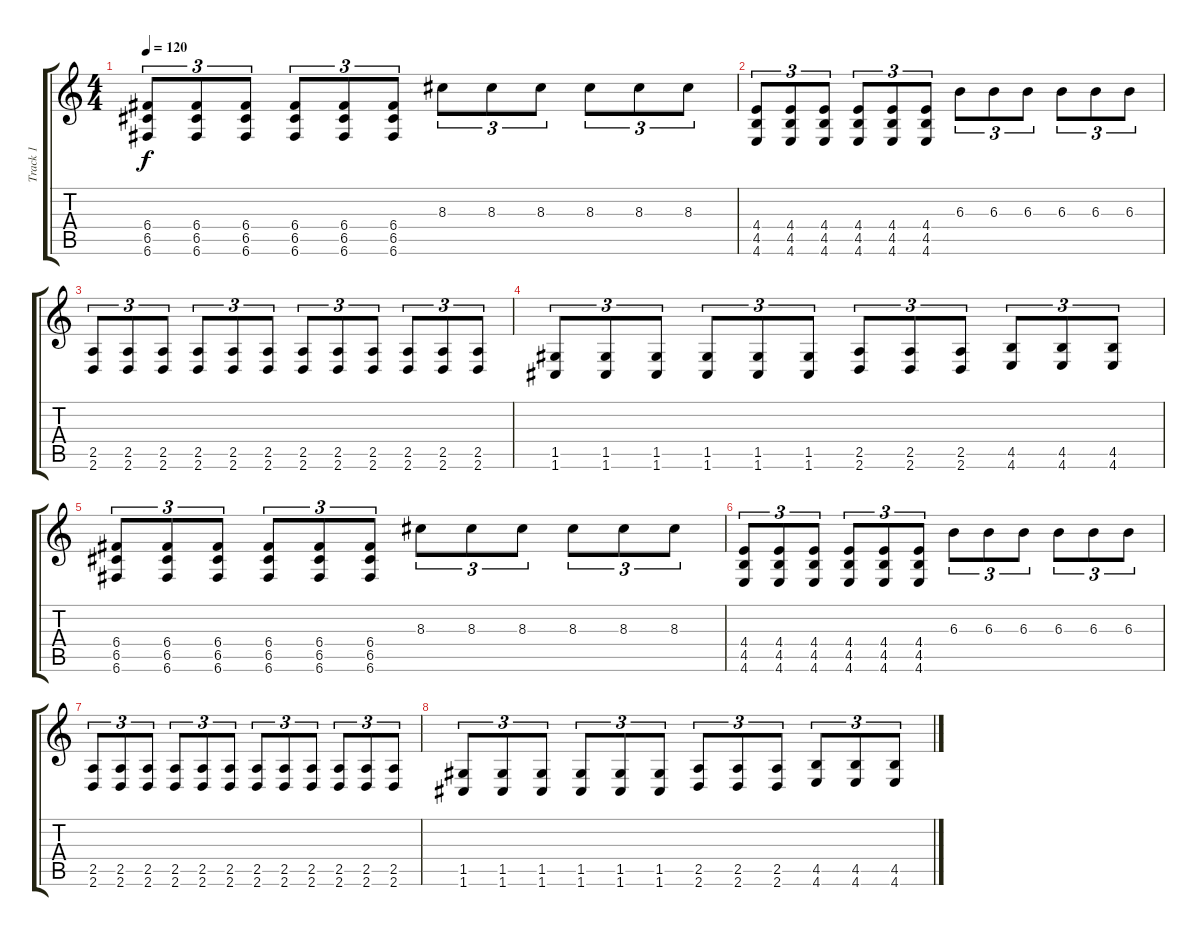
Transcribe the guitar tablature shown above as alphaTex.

\track ("Track 1" "Track 1") {instrument acousticguitarsteel}
\staff {score tabs}
\tuning (D4 A3 F3 C3 G2 C2) {hide}
\ts (4 4)
\tempo 120
\clef g2
\ks c
(6.4 6.5 6.6).8{tu (3 2) dy f} (6.4 6.5 6.6).8{tu (3 2)} (6.4 6.5 6.6).8{tu (3 2)} (6.4 6.5 6.6).8{tu (3 2)} (6.4 6.5 6.6).8{tu (3 2)} (6.4 6.5 6.6).8{tu (3 2)} 8.3.8{tu (3 2)} 8.3.8{tu (3 2)} 8.3.8{tu (3 2)} 8.3.8{tu (3 2)} 8.3.8{tu (3 2)} 8.3.8{tu (3 2)} |
(4.4 4.5 4.6).8{tu (3 2)} (4.4 4.5 4.6).8{tu (3 2)} (4.4 4.5 4.6).8{tu (3 2)} (4.4 4.5 4.6).8{tu (3 2)} (4.4 4.5 4.6).8{tu (3 2)} (4.4 4.5 4.6).8{tu (3 2)} 6.3.8{tu (3 2)} 6.3.8{tu (3 2)} 6.3.8{tu (3 2)} 6.3.8{tu (3 2)} 6.3.8{tu (3 2)} 6.3.8{tu (3 2)} |
(2.5 2.6).8{tu (3 2)} (2.5 2.6).8{tu (3 2)} (2.5 2.6).8{tu (3 2)} (2.5 2.6).8{tu (3 2)} (2.5 2.6).8{tu (3 2)} (2.5 2.6).8{tu (3 2)} (2.5 2.6).8{tu (3 2)} (2.5 2.6).8{tu (3 2)} (2.5 2.6).8{tu (3 2)} (2.5 2.6).8{tu (3 2)} (2.5 2.6).8{tu (3 2)} (2.5 2.6).8{tu (3 2)} |
(1.5 1.6).8{tu (3 2)} (1.5 1.6).8{tu (3 2)} (1.5 1.6).8{tu (3 2)} (1.5 1.6).8{tu (3 2)} (1.5 1.6).8{tu (3 2)} (1.5 1.6).8{tu (3 2)} (2.5 2.6).8{tu (3 2)} (2.5 2.6).8{tu (3 2)} (2.5 2.6).8{tu (3 2)} (4.5 4.6).8{tu (3 2)} (4.5 4.6).8{tu (3 2)} (4.5 4.6).8{tu (3 2)} |
(6.4 6.5 6.6).8{tu (3 2)} (6.4 6.5 6.6).8{tu (3 2)} (6.4 6.5 6.6).8{tu (3 2)} (6.4 6.5 6.6).8{tu (3 2)} (6.4 6.5 6.6).8{tu (3 2)} (6.4 6.5 6.6).8{tu (3 2)} 8.3.8{tu (3 2)} 8.3.8{tu (3 2)} 8.3.8{tu (3 2)} 8.3.8{tu (3 2)} 8.3.8{tu (3 2)} 8.3.8{tu (3 2)} |
(4.4 4.5 4.6).8{tu (3 2)} (4.4 4.5 4.6).8{tu (3 2)} (4.4 4.5 4.6).8{tu (3 2)} (4.4 4.5 4.6).8{tu (3 2)} (4.4 4.5 4.6).8{tu (3 2)} (4.4 4.5 4.6).8{tu (3 2)} 6.3.8{tu (3 2)} 6.3.8{tu (3 2)} 6.3.8{tu (3 2)} 6.3.8{tu (3 2)} 6.3.8{tu (3 2)} 6.3.8{tu (3 2)} |
(2.5 2.6).8{tu (3 2)} (2.5 2.6).8{tu (3 2)} (2.5 2.6).8{tu (3 2)} (2.5 2.6).8{tu (3 2)} (2.5 2.6).8{tu (3 2)} (2.5 2.6).8{tu (3 2)} (2.5 2.6).8{tu (3 2)} (2.5 2.6).8{tu (3 2)} (2.5 2.6).8{tu (3 2)} (2.5 2.6).8{tu (3 2)} (2.5 2.6).8{tu (3 2)} (2.5 2.6).8{tu (3 2)} |
(1.5 1.6).8{tu (3 2)} (1.5 1.6).8{tu (3 2)} (1.5 1.6).8{tu (3 2)} (1.5 1.6).8{tu (3 2)} (1.5 1.6).8{tu (3 2)} (1.5 1.6).8{tu (3 2)} (2.5 2.6).8{tu (3 2)} (2.5 2.6).8{tu (3 2)} (2.5 2.6).8{tu (3 2)} (4.5 4.6).8{tu (3 2)} (4.5 4.6).8{tu (3 2)} (4.5 4.6).8{tu (3 2)}
